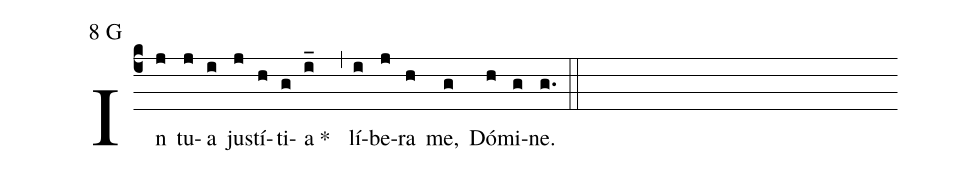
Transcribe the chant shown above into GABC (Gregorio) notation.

mode:8 G;
%%
(c4) In(j) tu(j)a(i) jus(j)tí(h)ti(g)a(i_) *()(,) lí(i)be(j)ra(h) me,(g) Dó(h)mi(g)ne.(g.) (::)
